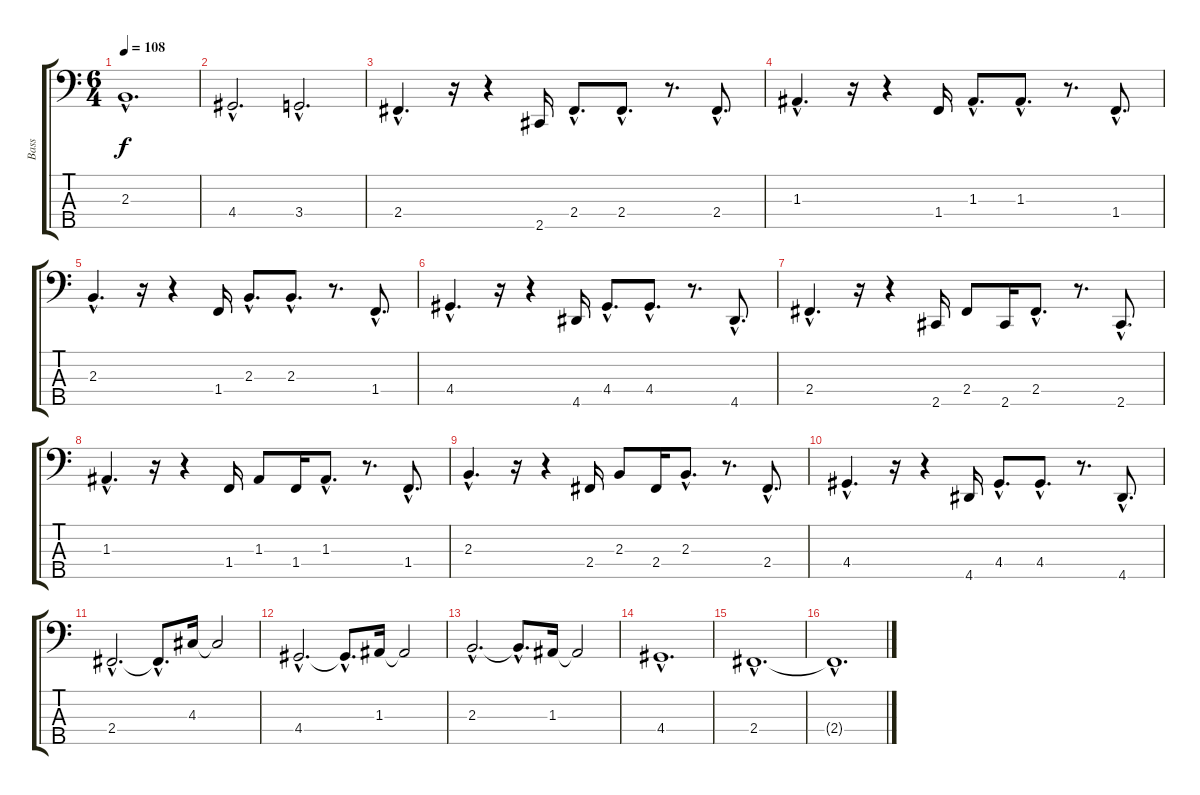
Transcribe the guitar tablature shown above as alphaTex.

\track ("Bass" "Bass") {instrument acousticbass}
\staff {score tabs}
\tuning (G2 D2 A1 E1 B0) {hide}
\ts (6 4)
\tempo 108
\clef f4
\ks c
2.3{hac}.1{d dy f} |
4.4{hac}.2{d} 3.4{hac}.2{d} |
2.4{hac}.4{d} r.16 r.4 2.5.16 2.4{hac}.8{d} 2.4{hac}.8{d} r.8{d} 2.4{hac}.8{d} |
1.3{hac}.4{d} r.16 r.4 1.4.16 1.3{hac}.8{d} 1.3{hac}.8{d} r.8{d} 1.4{hac}.8{d} |
2.3{hac}.4{d} r.16 r.4 1.4.16 2.3{hac}.8{d} 2.3{hac}.8{d} r.8{d} 1.4{hac}.8{d} |
4.4{hac}.4{d} r.16 r.4 4.5.16 4.4{hac}.8{d} 4.4{hac}.8{d} r.8{d} 4.5{hac}.8{d} |
2.4{hac}.4{d} r.16 r.4 2.5.16 2.4.8 2.5.16 2.4{hac}.8{d} r.8{d} 2.5{hac}.8{d} |
1.3{hac}.4{d} r.16 r.4 1.4.16 1.3.8 1.4.16 1.3{hac}.8{d} r.8{d} 1.4{hac}.8{d} |
2.3{hac}.4{d} r.16 r.4 2.4.16 2.3.8 2.4.16 2.3{hac}.8{d} r.8{d} 2.4{hac}.8{d} |
4.4{hac}.4{d} r.16 r.4 4.5.16 4.4{hac}.8{d} 4.4{hac}.8{d} r.8{d} 4.5{hac}.8{d} |
2.4{hac}.2{d} 2.4{hac t}.8{d} 4.3.16 4.3{t}.2 |
4.4{hac}.2{d} 4.4{hac t}.8{d} 1.3.16 1.3{t}.2 |
2.3{hac}.2{d} 2.3{hac t}.8{d} 1.3.16 1.3{t}.2 |
4.4{hac}.1{d} |
2.4{hac}.1{d} |
2.4{hac t}.1{d}
